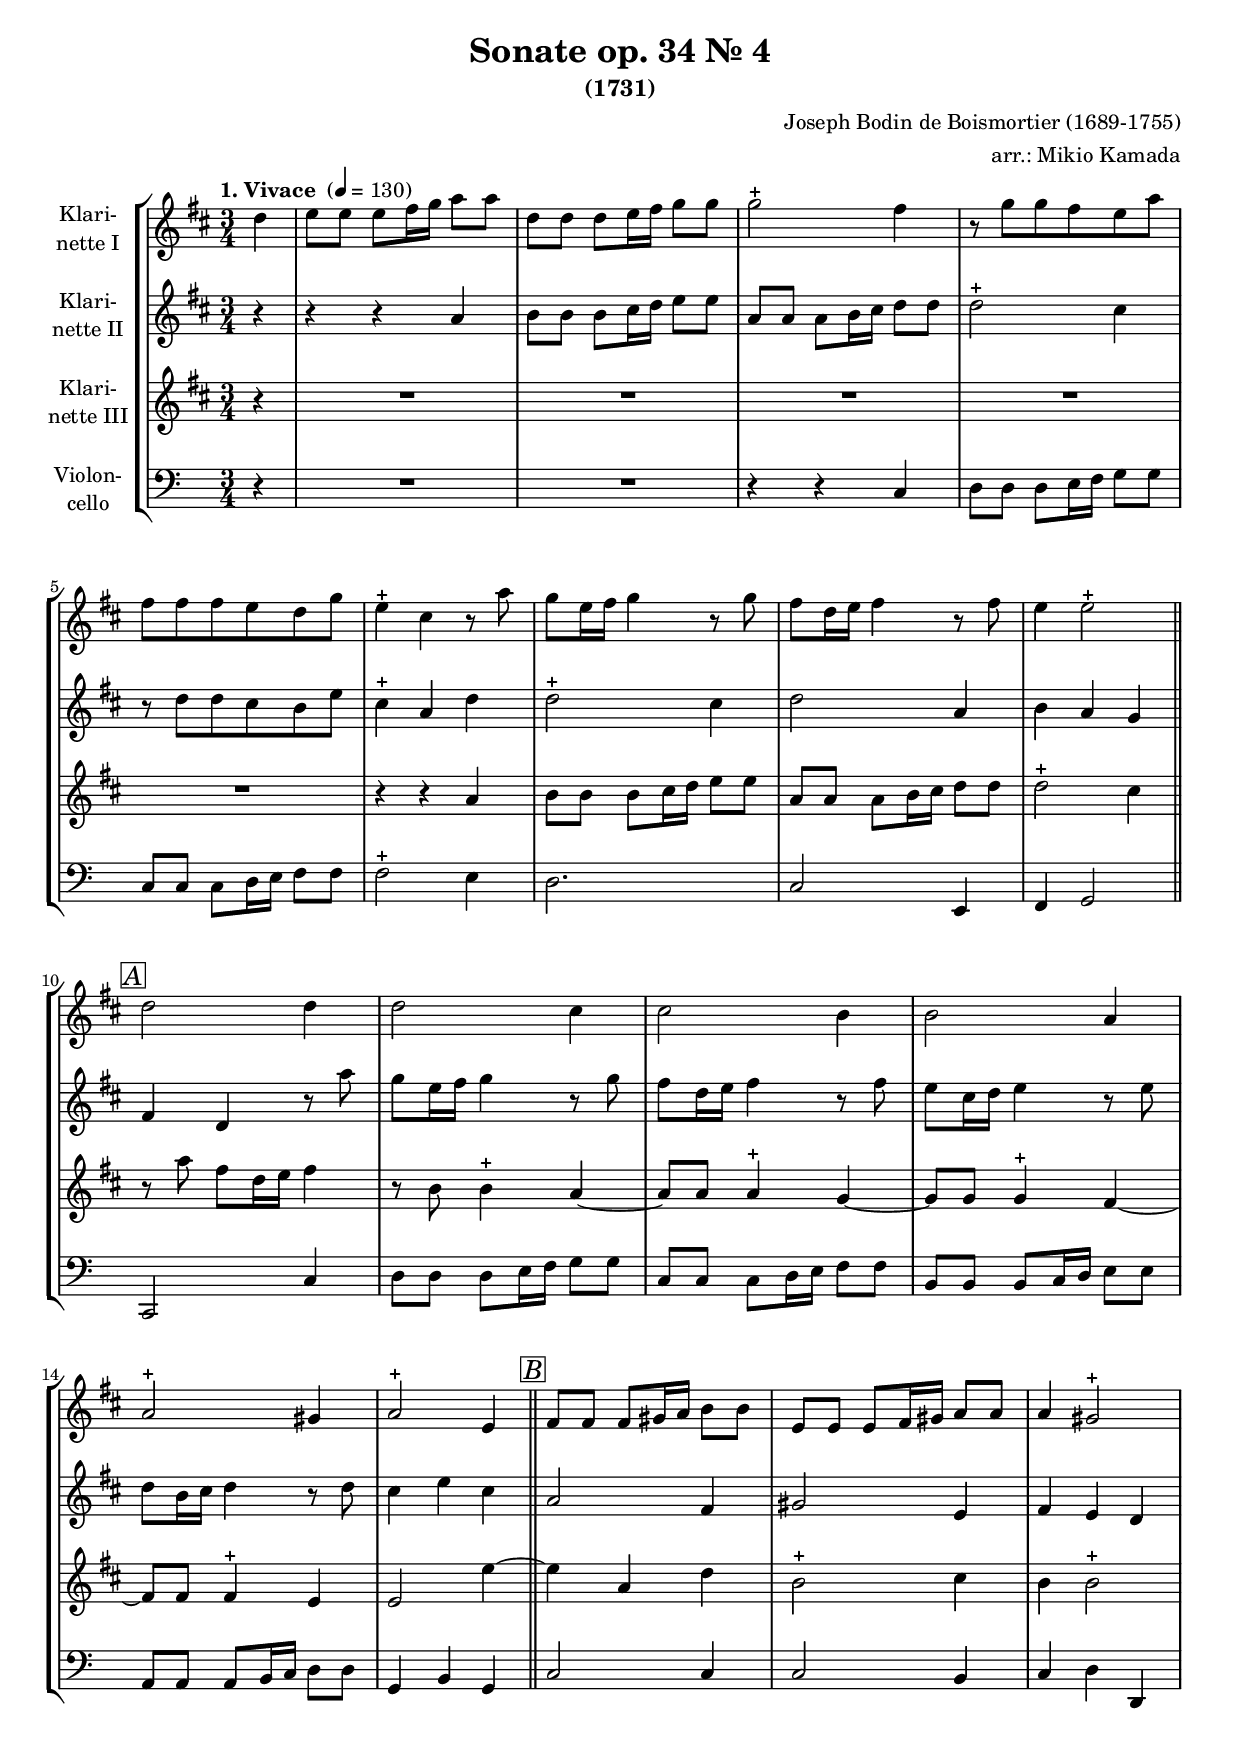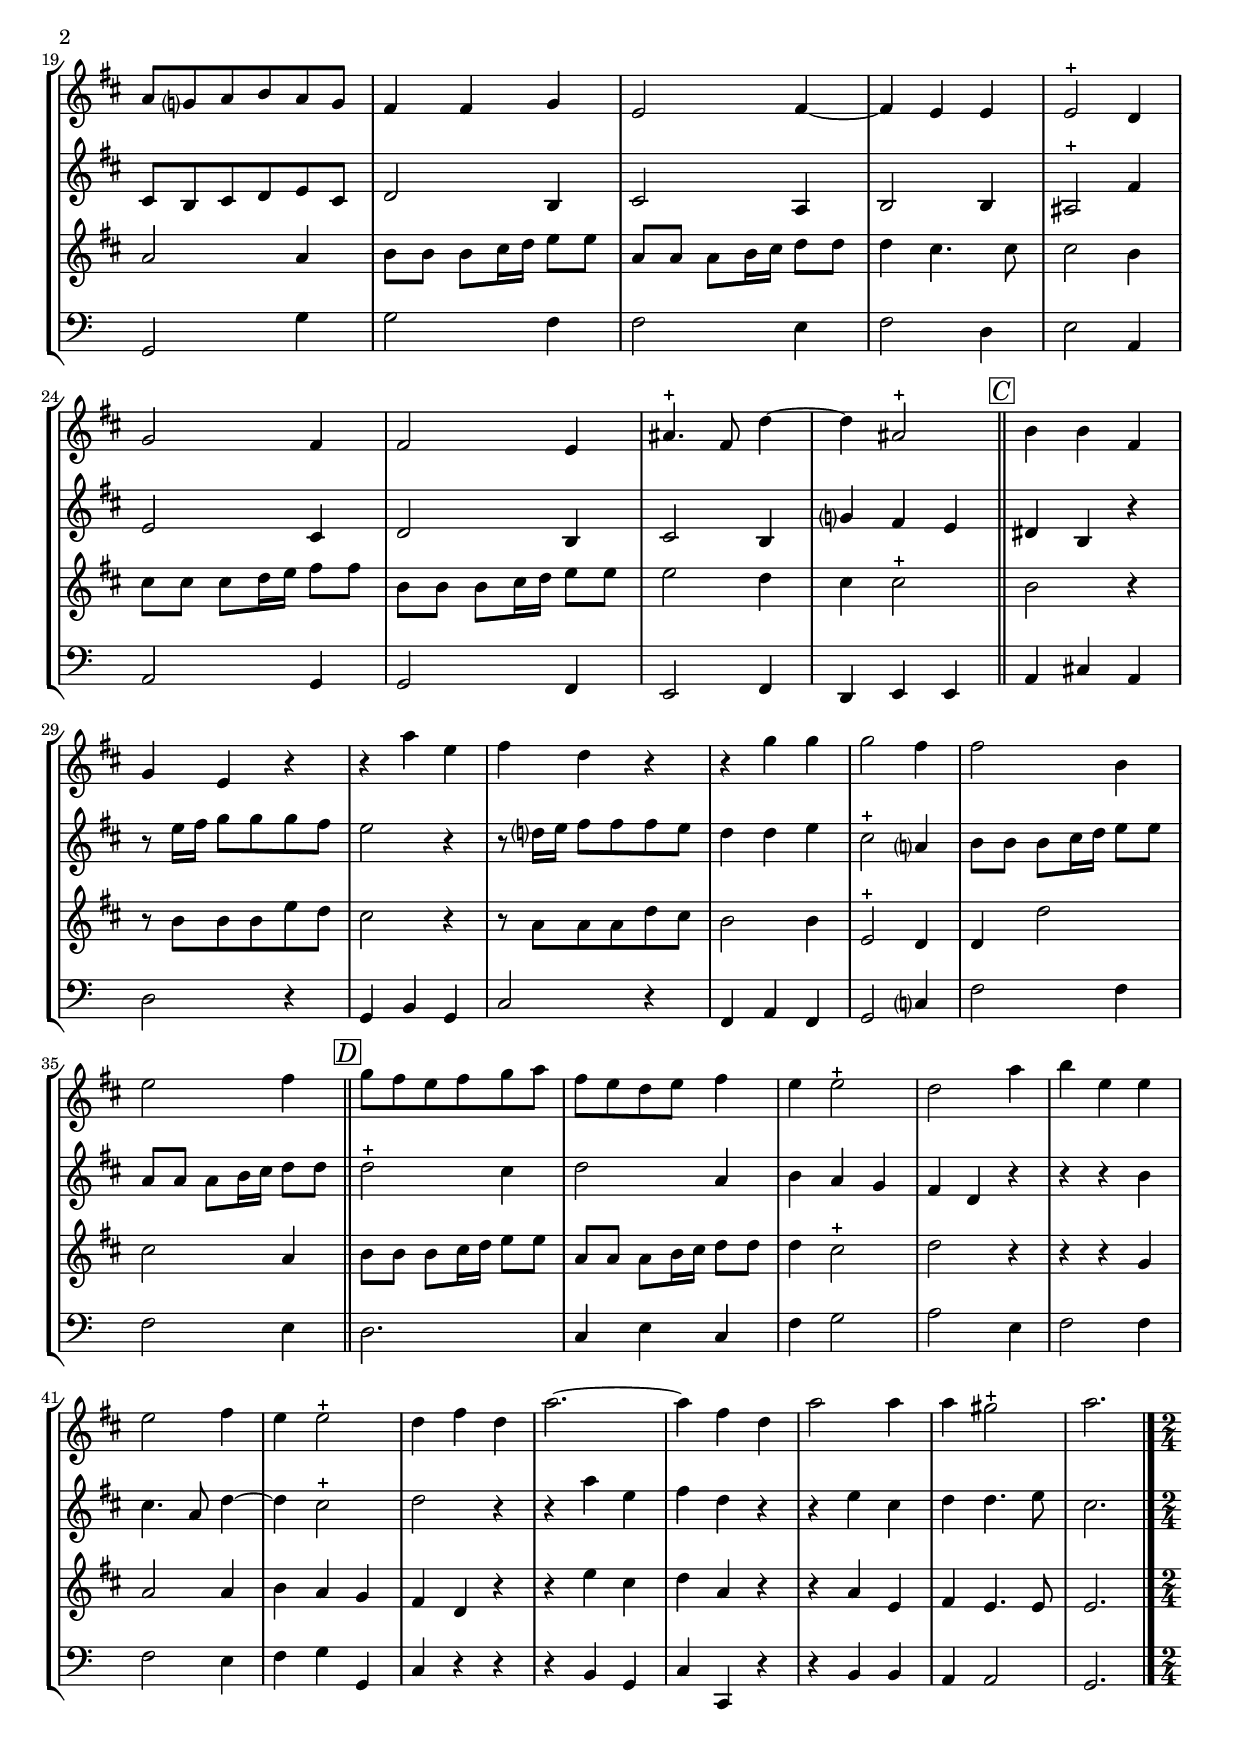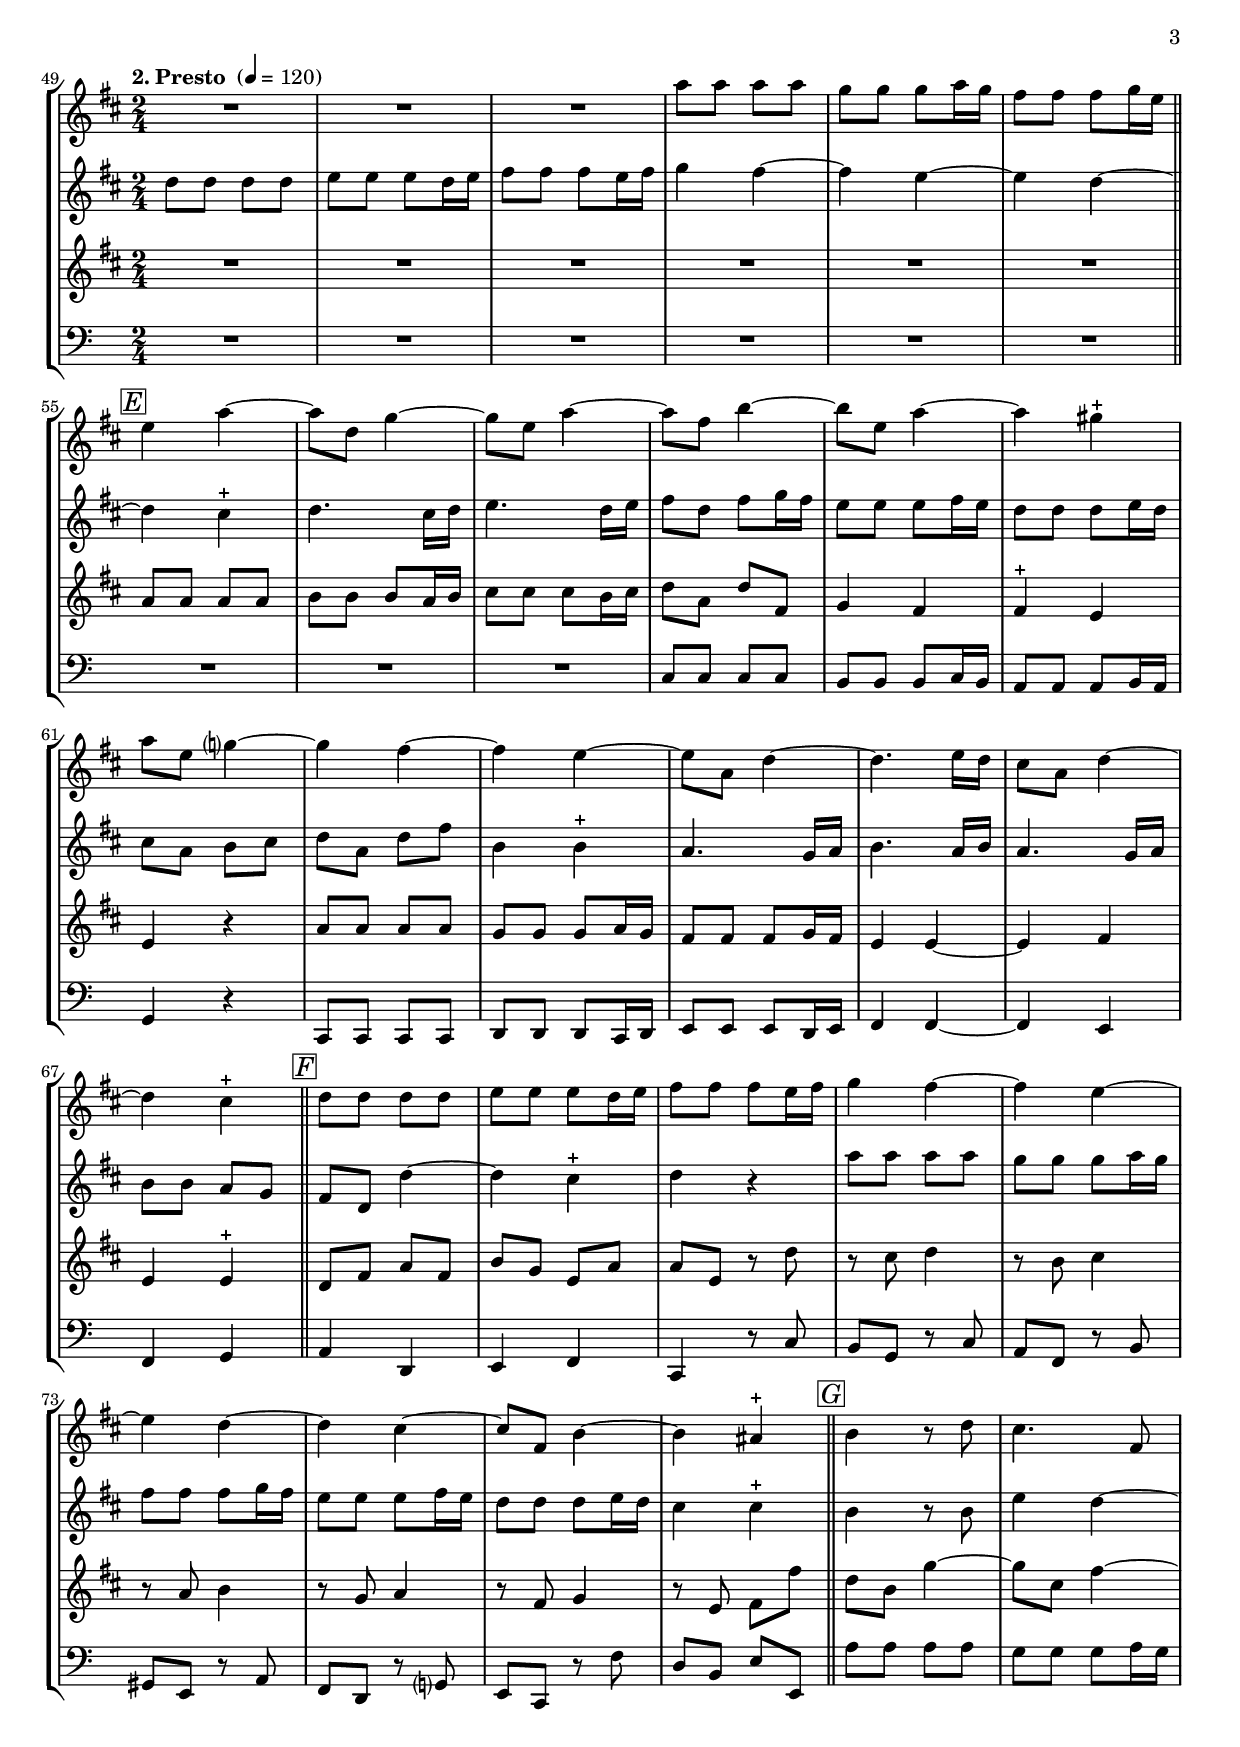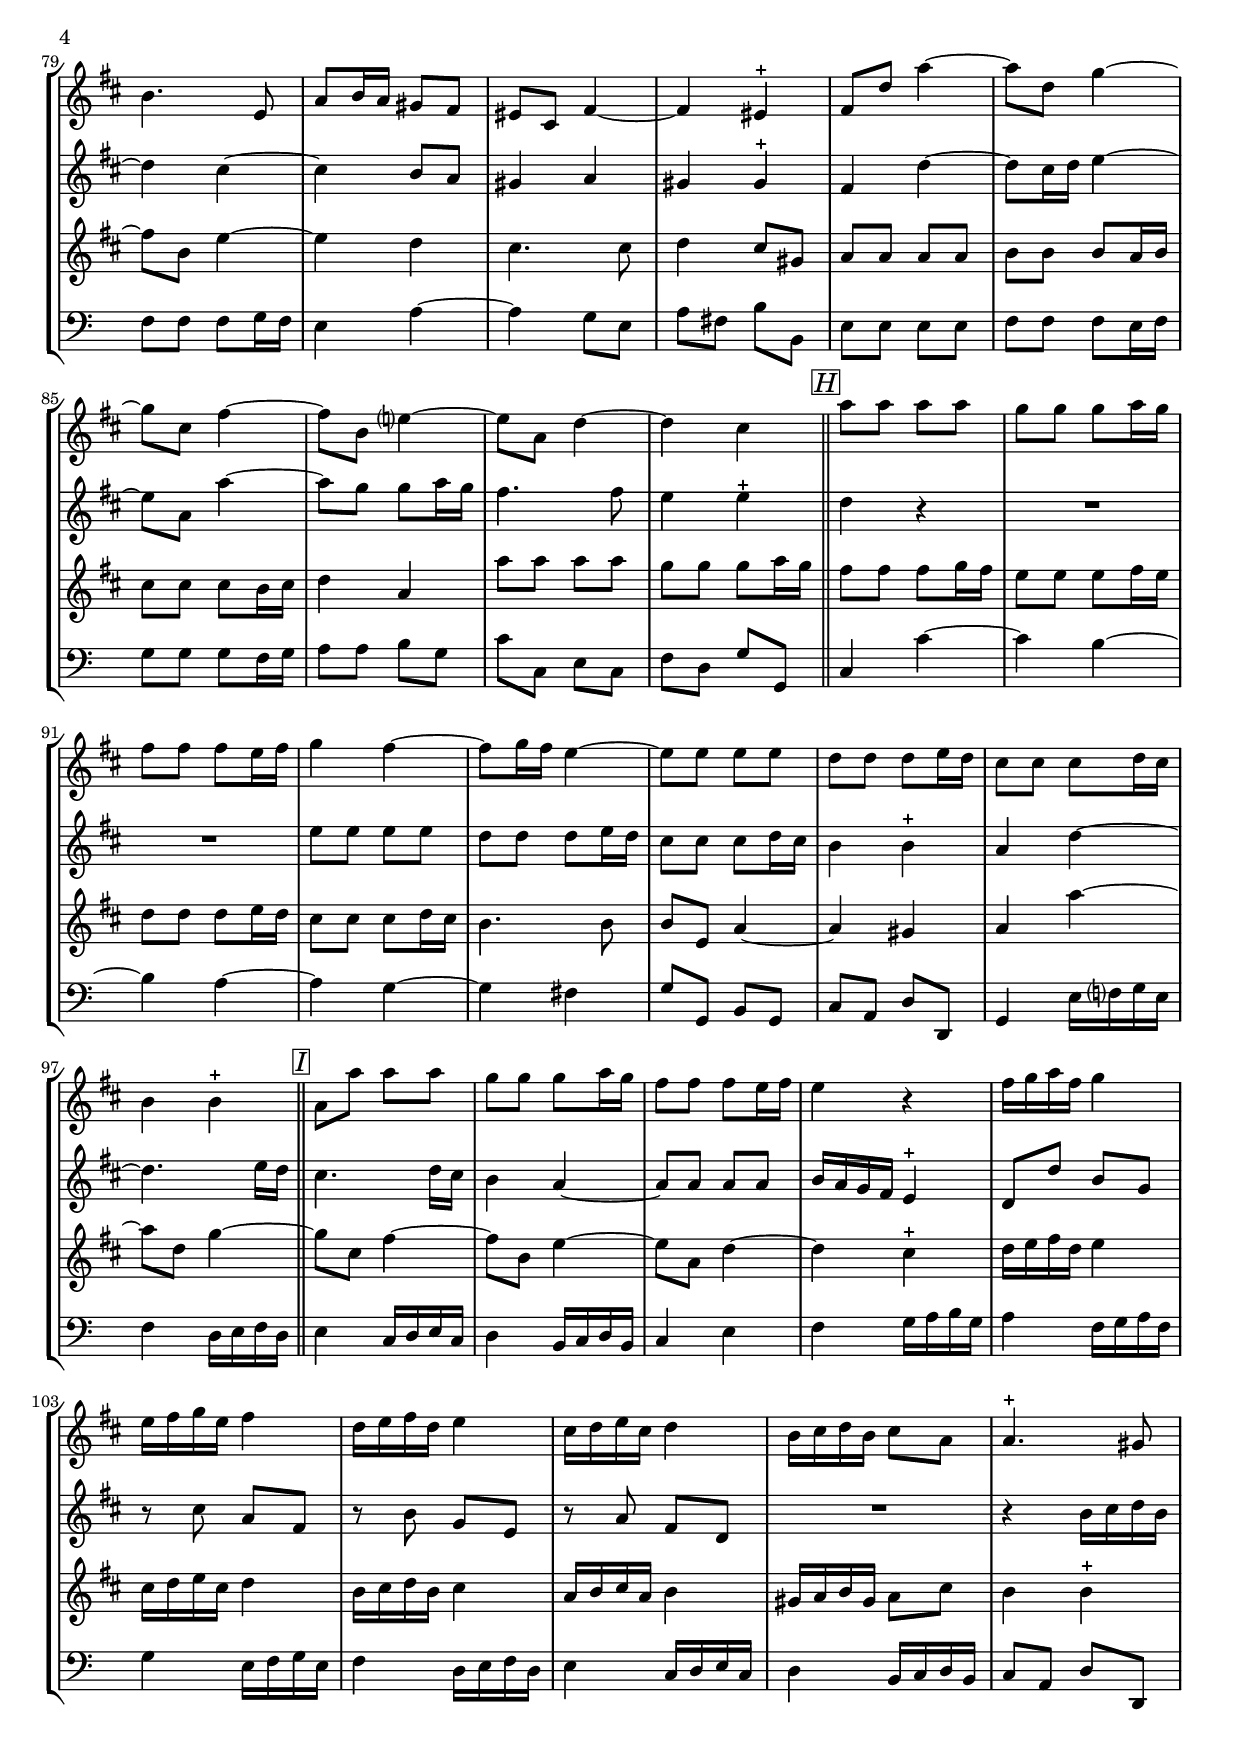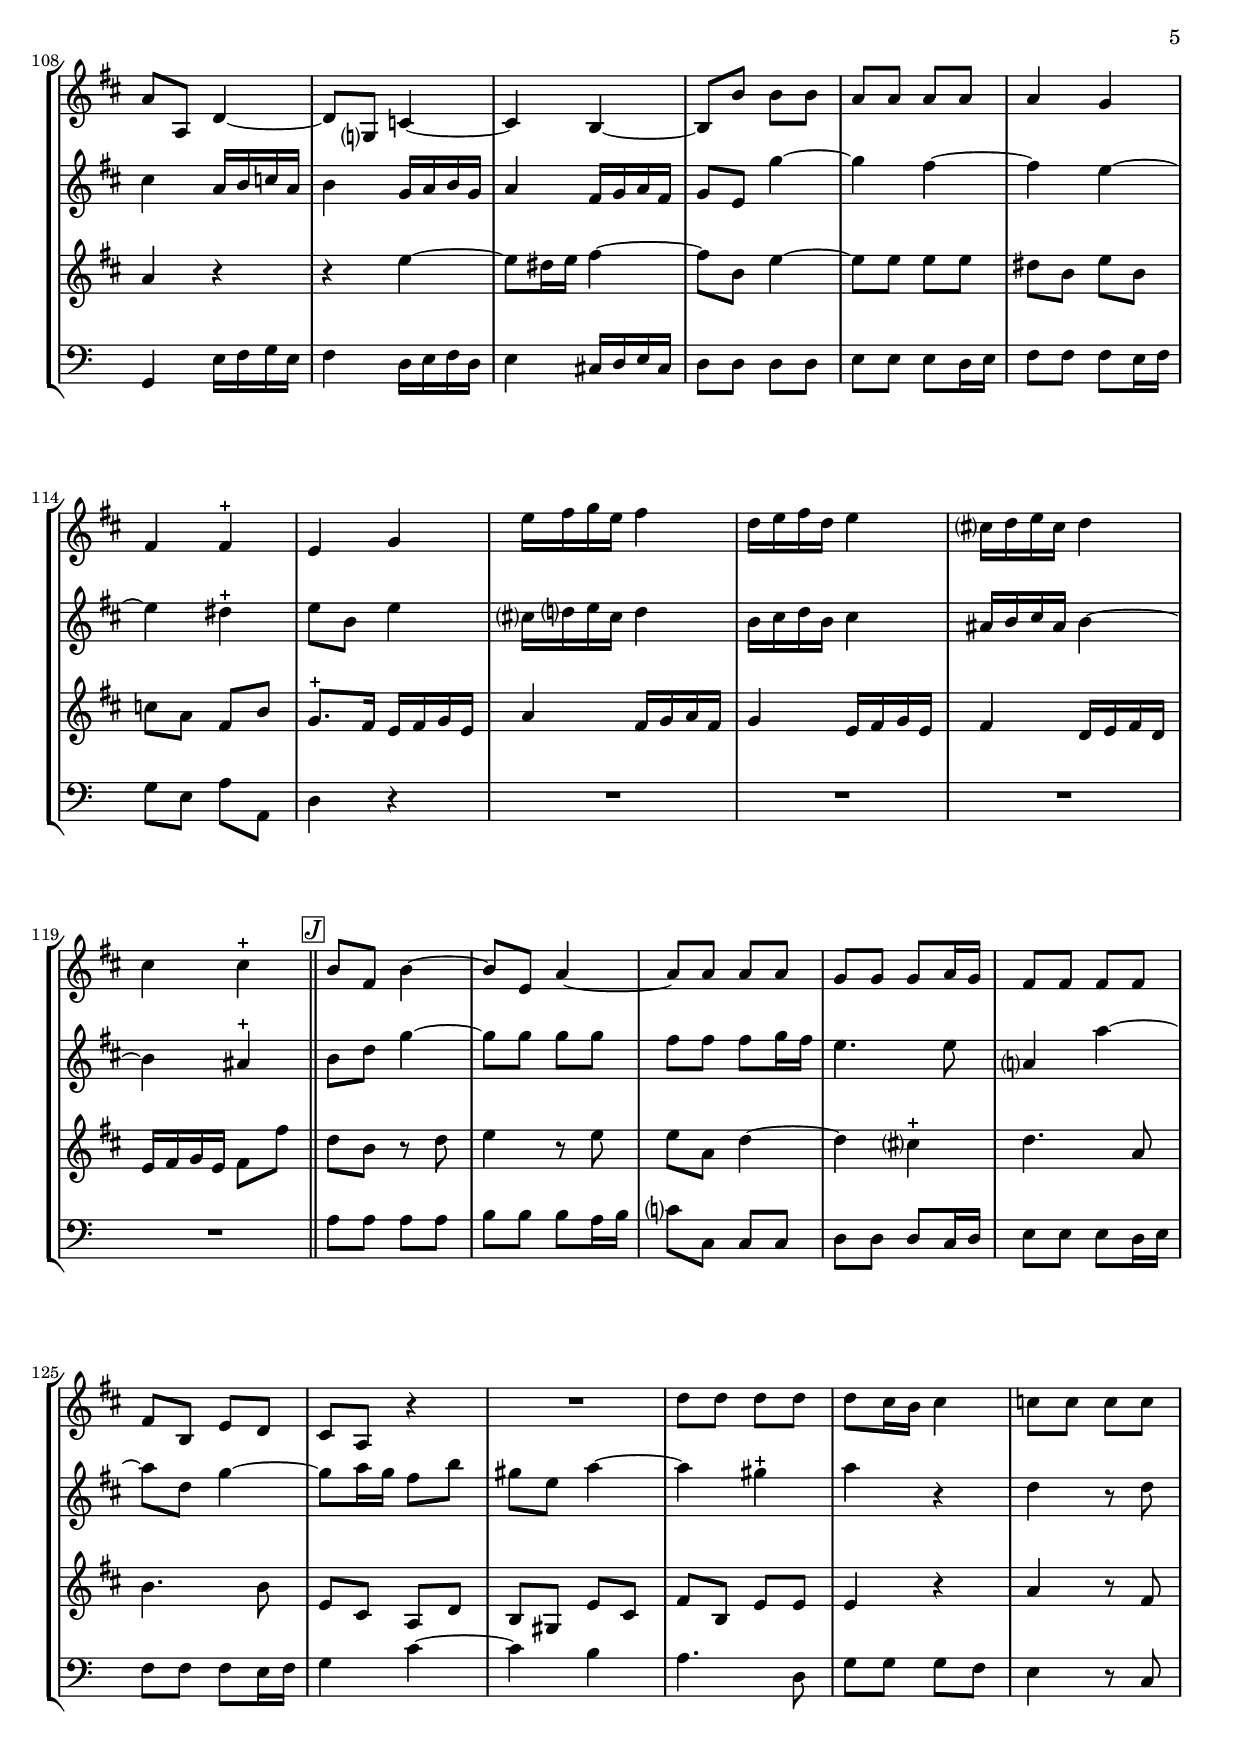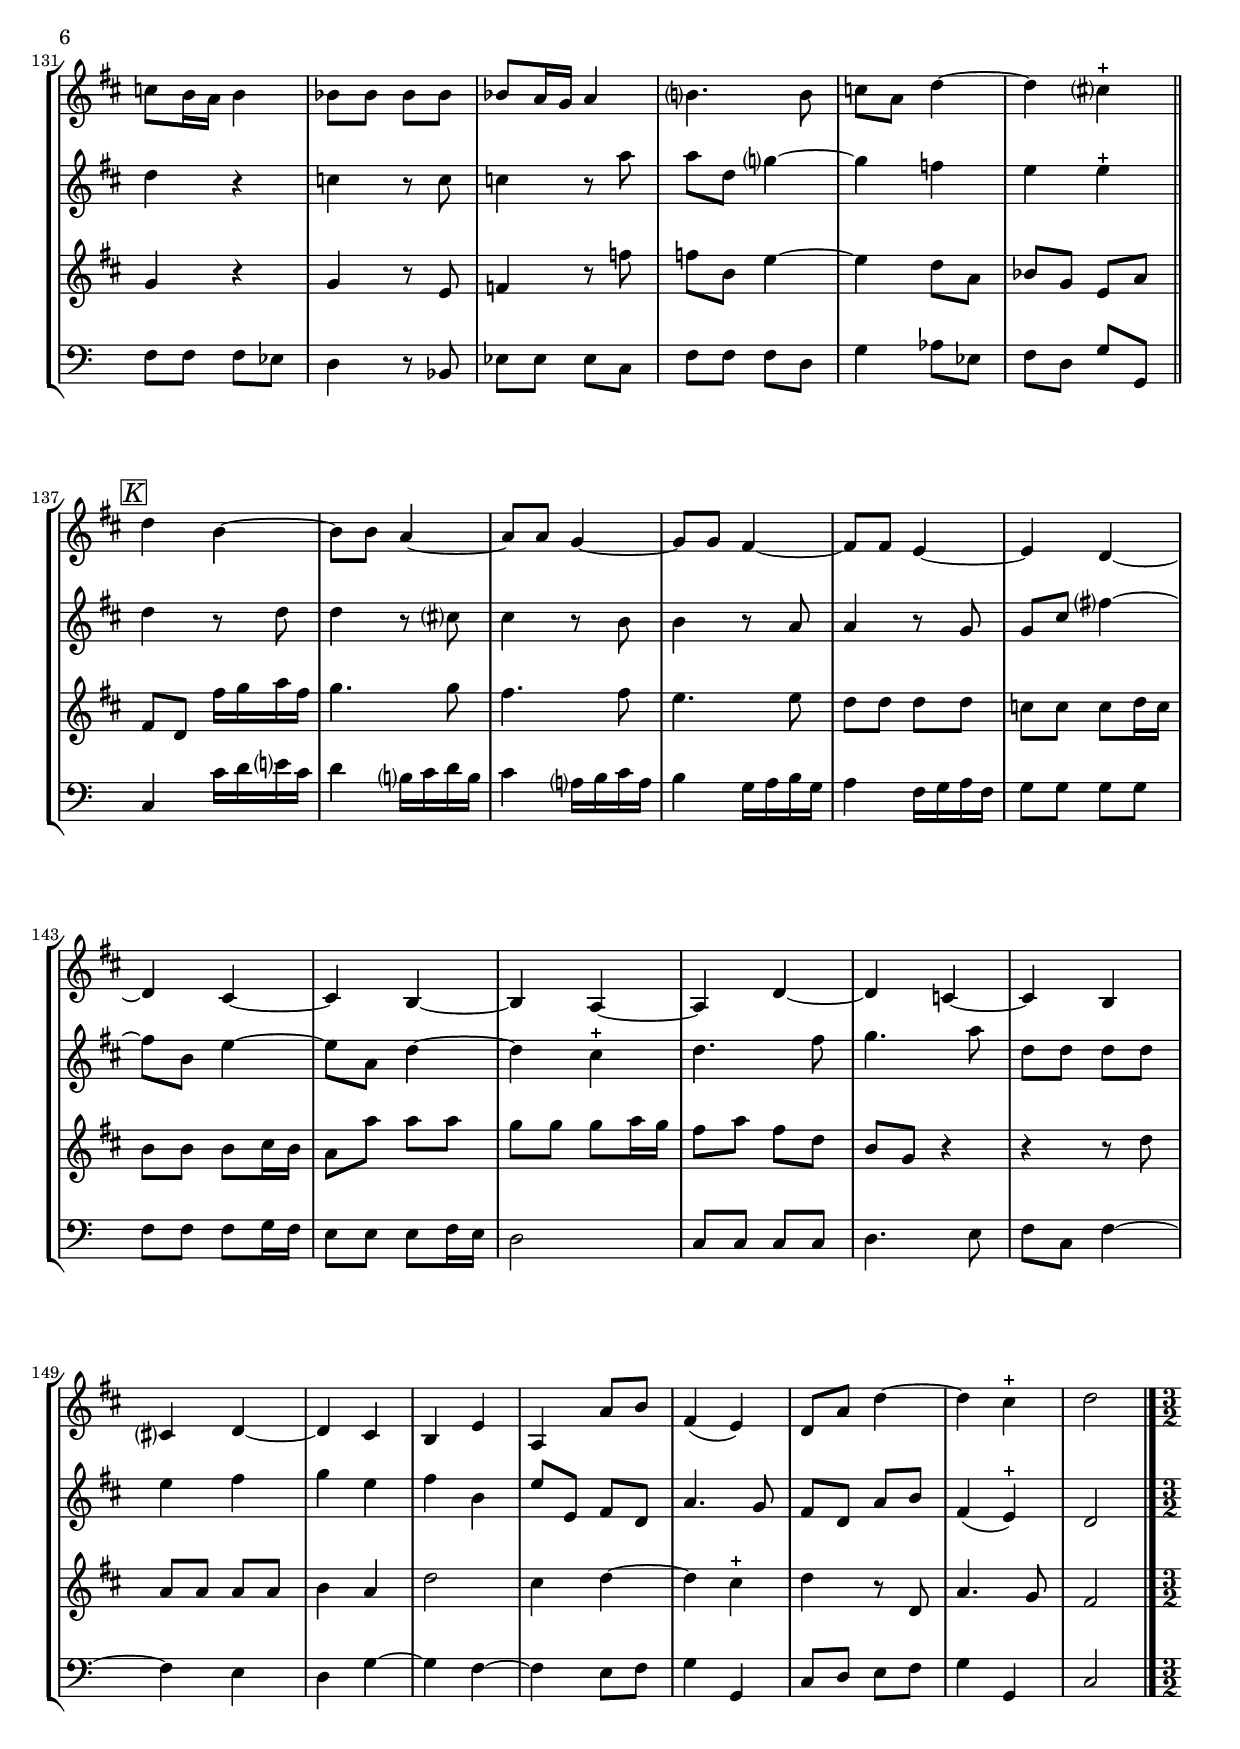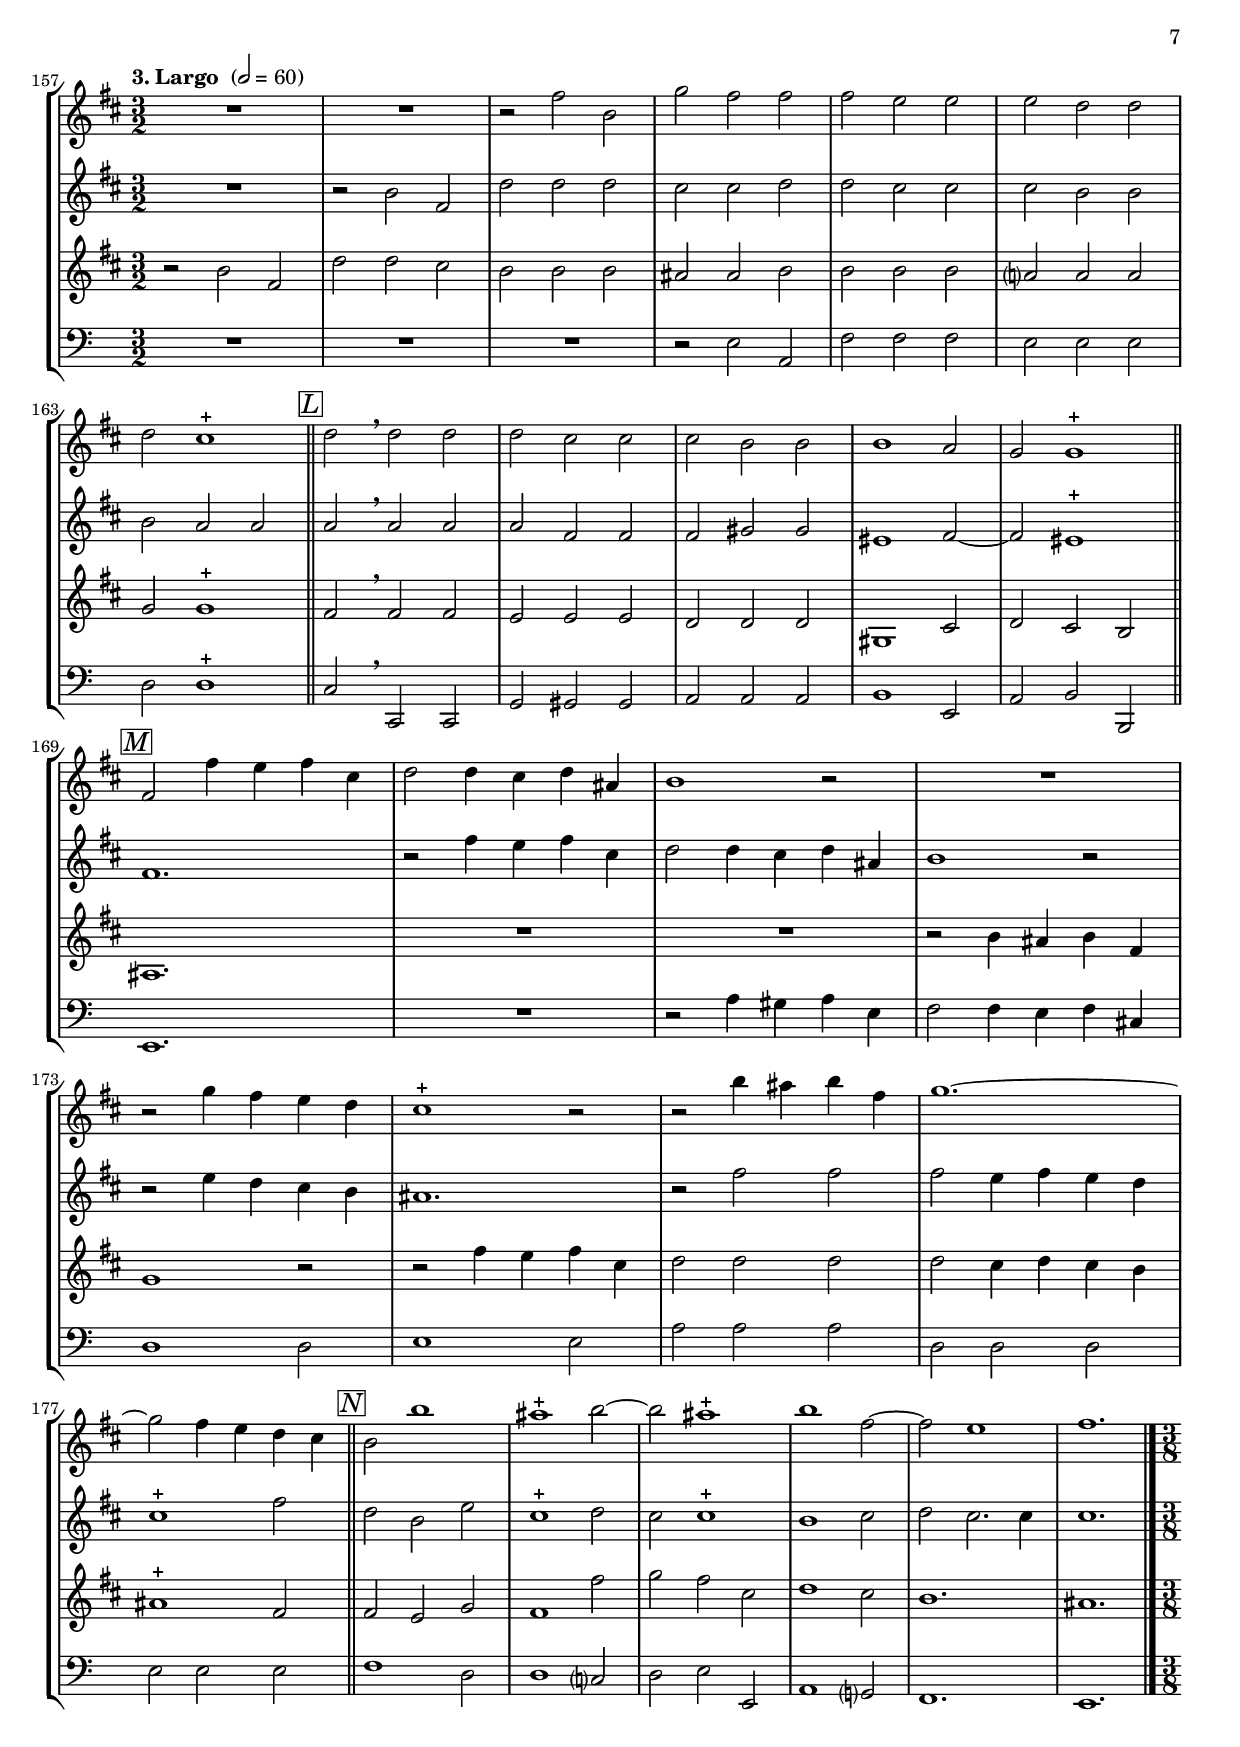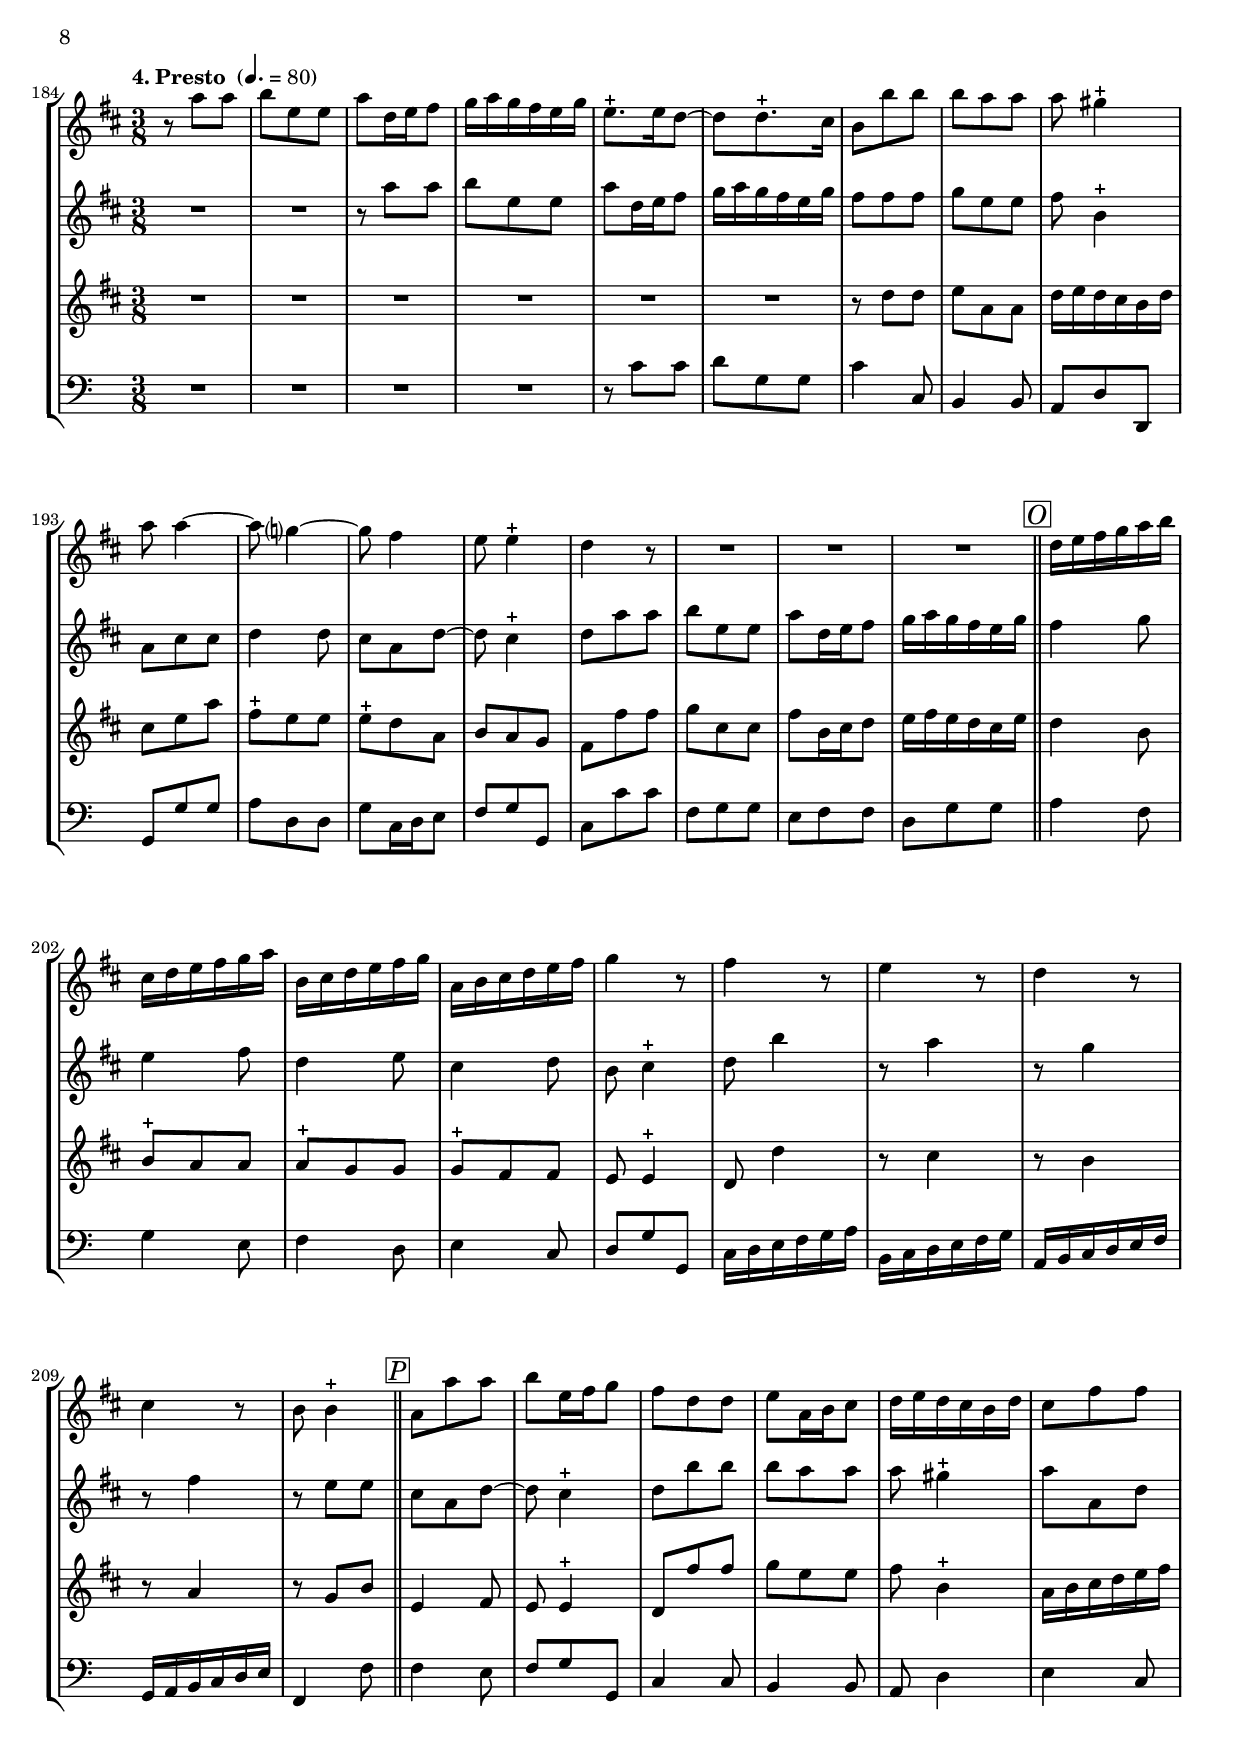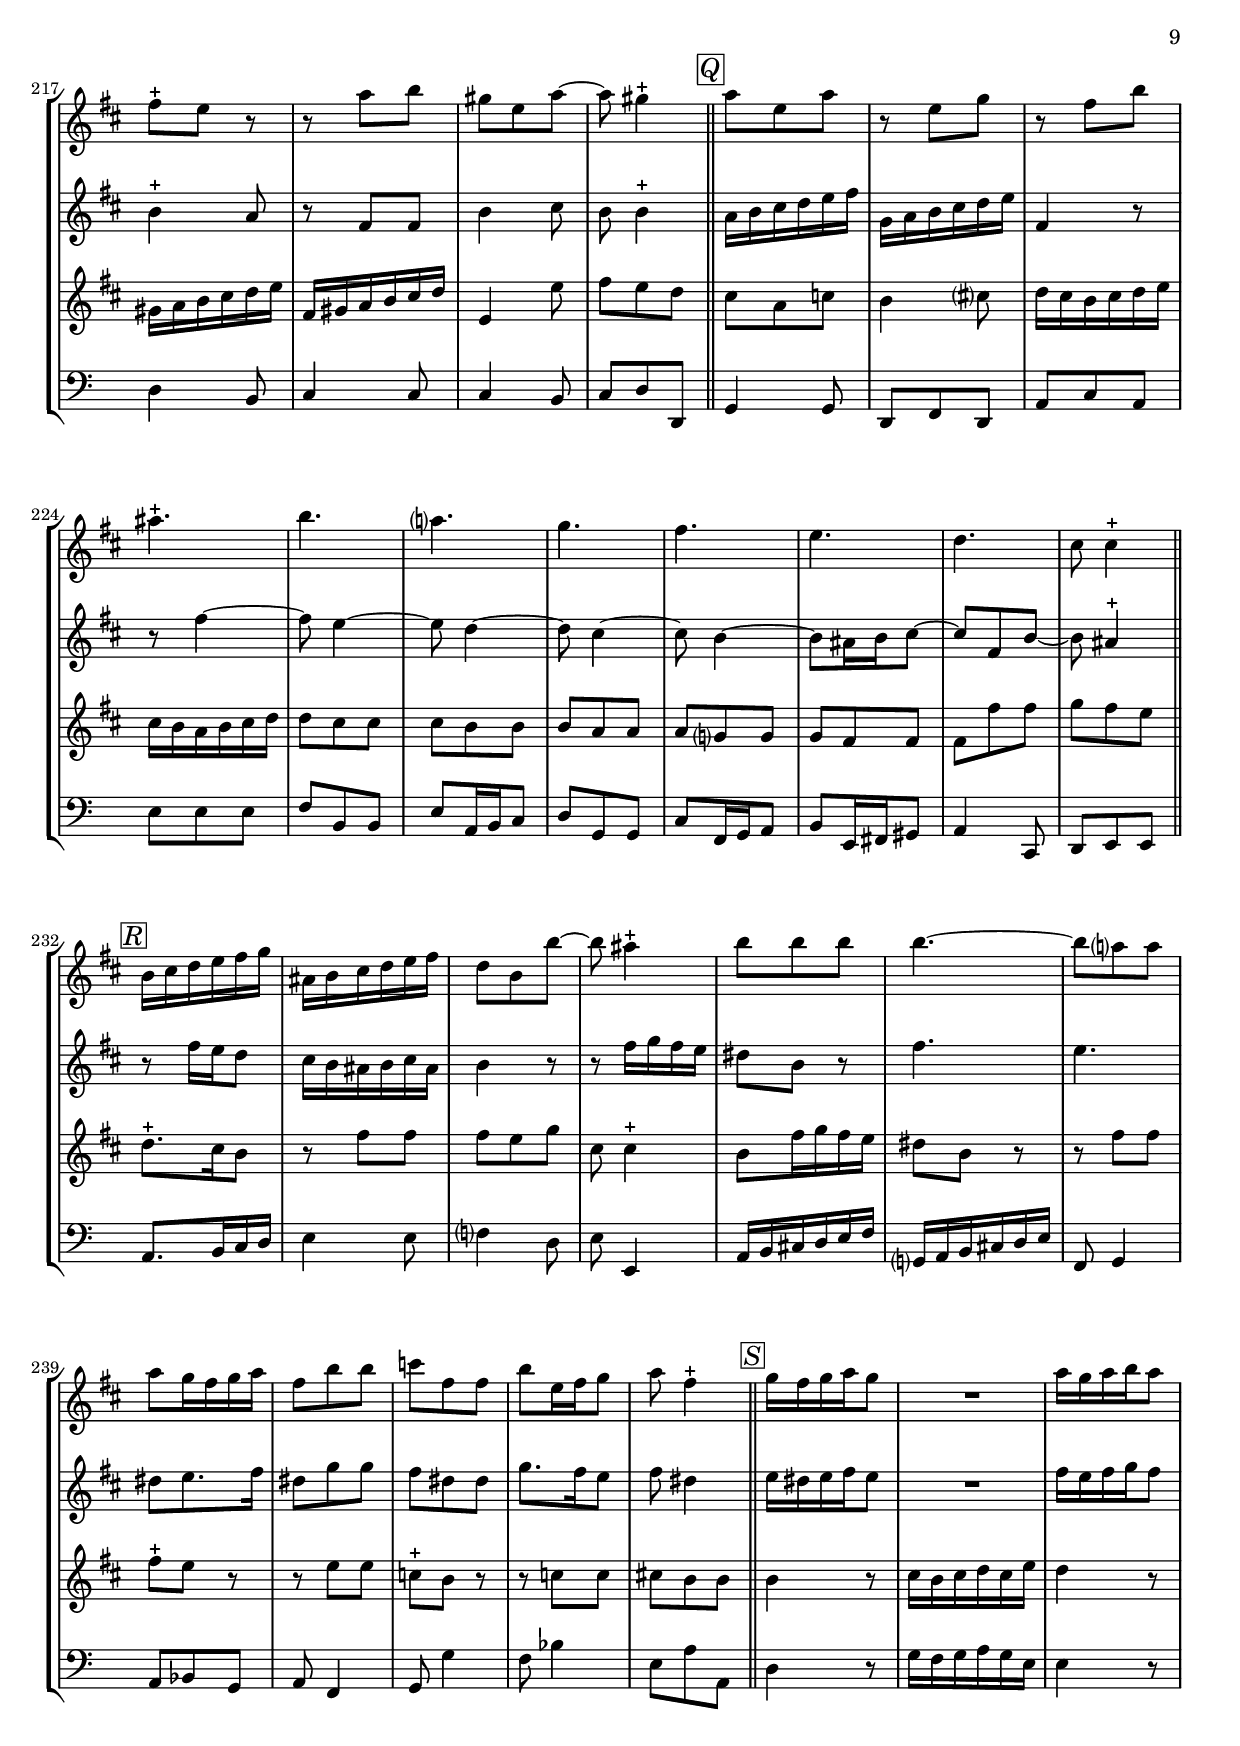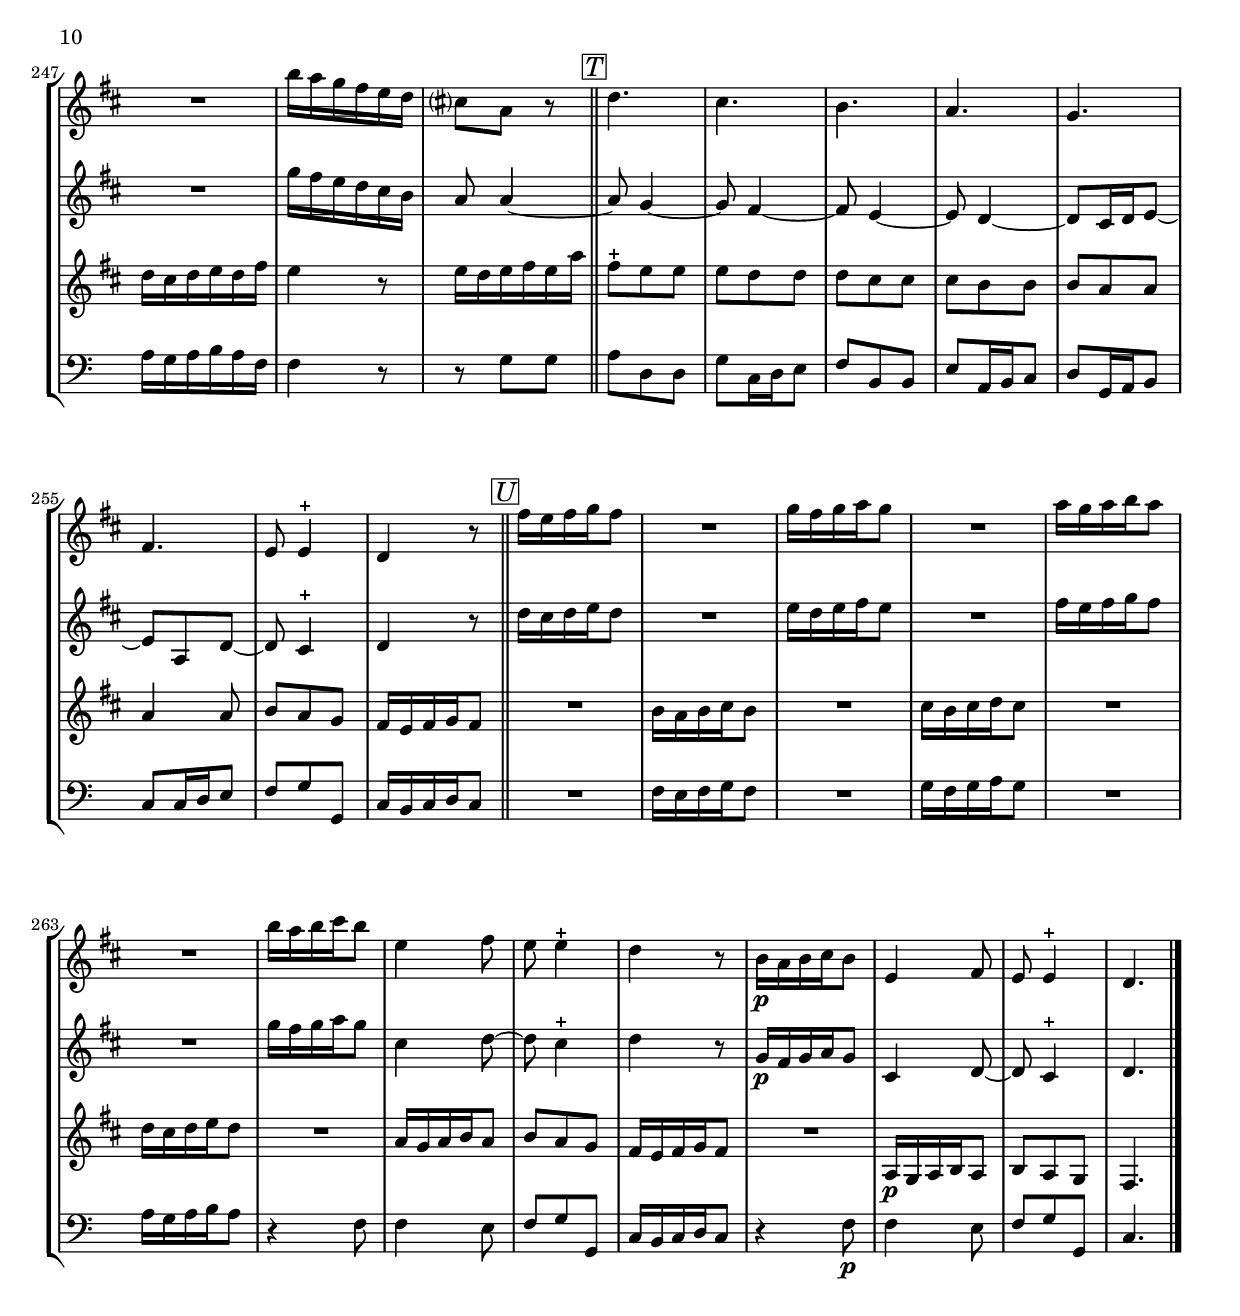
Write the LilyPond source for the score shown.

\version "2.18.2"
\include "deutsch.ly"

#(set-global-staff-size 18.25)

\header {
  title    = "Sonate op. 34 Nr. 4"
  subtitle = "(1731)"
  composer = "Joseph Bodin de Boismortier (1689-1755)"
  arranger = "arr.: Mikio Kamada"
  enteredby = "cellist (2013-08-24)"
}

voiceconsts = {
  \key d \major
  \clef "treble"
  \numericTimeSignature
  \compressFullBarRests
  \set tupletSpannerDuration = #(ly:make-moment 1 4)
}

micl = "clarinet"
mifl = "flute"
miob = "oboe"
mifh = "french horn"
misx = "tenor sax"
mist = "string ensemble 1"
miba = "cello"

introa = {            \tempo "1. Vivace "  4=130 \time 3/4 }
introb = { \break     \tempo "2. Presto "  4=120 \time 2/4 }
introc = { \pageBreak \tempo "3. Largo "   2=60  \time 3/2 }
introd = { \break     \tempo "4. Presto " 4.=80  \time 3/8 }

boxa = { \bar "||" \mark \markup \box \italic "A" }
boxb = { \bar "||" \mark \markup \box \italic "B" }
boxc = { \bar "||" \mark \markup \box \italic "C" }
boxd = { \bar "||" \mark \markup \box \italic "D" }
boxe = { \bar "||" \mark \markup \box \italic "E" }
boxf = { \bar "||" \mark \markup \box \italic "F" }
boxg = { \bar "||" \mark \markup \box \italic "G" }
boxh = { \bar "||" \mark \markup \box \italic "H" }
boxi = { \bar "||" \mark \markup \box \italic "I" }
boxj = { \bar "||" \mark \markup \box \italic "J" }
boxk = { \bar "||" \mark \markup \box \italic "K" }
boxl = { \bar "||" \mark \markup \box \italic "L" }
boxm = { \bar "||" \mark \markup \box \italic "M" }
boxn = { \bar "||" \mark \markup \box \italic "N" }
boxo = { \bar "||" \mark \markup \box \italic "O" }
boxp = { \bar "||" \mark \markup \box \italic "P" }
boxq = { \bar "||" \mark \markup \box \italic "Q" }
boxr = { \bar "||" \mark \markup \box \italic "R" }
boxs = { \bar "||" \mark \markup \box \italic "S" }
boxt = { \bar "||" \mark \markup \box \italic "T" }
boxu = { \bar "||" \mark \markup \box \italic "U" }

va = \relative c' {
  \voiceconsts

  \introa
  \partial 4 d4
  e8 e e fis16 g a8 a
  d, d d e16 fis g8 g
  g2-+ fis4
  r8 g g fis e a
  fis fis fis e d g
  e4-+ cis r8 a'

  g e16 fis g4 r8 g
  fis d16 e fis4 r8 fis
  e4 e2-+ \boxa
  d2 d4
  d2 cis4
  cis2 h4
  h2 a4
  a2-+ gis4

  a2-+ e4 \boxb
  fis8 fis fis gis16 a h8 h
  e, e e fis16 gis a8 a
  a4 gis2-+
  a8 g? a h a g
  fis4 fis g
  e2 fis4~

  fis e e
  e2-+ d4
  g2 fis4
  fis2 e4
  ais4.-+ fis8 d'4~
  d ais2-+ \boxc
  h4 h fis
  g e r
  r a' e

  fis d r
  r g g
  g2 fis4
  fis2 h,4
  e2 fis4 \boxd
  g8 fis e fis g a
  fis e d e fis4
  e e2-+

  d a'4
  h e, e
  e2 fis4
  e e2-+
  d4 fis d
  a'2.~
  a4 fis d
  a'2 a4
  a gis2-+
  a2. \bar "|."

  \introb
  R2*3
  a8 a a a
  g g g a16 g
  fis8 fis fis g16 e \boxe
  e4 a~
  a8 d, g4~
  g8 e a4~

  a8 fis h4~
  h8 e, a4~
  a gis-+
  a8 e g?4~
  g fis~
  fis e~
  e8 a, d4~
  d4. e16 d
  cis8 a d4~
  d cis-+ \boxf
  d8 d d d

  e e e d16 e
  fis8 fis fis e16 fis
  g4 fis~
  fis e~
  e d~
  d cis~
  cis8 fis, h4~
  h ais-+ \boxg
  h r8 d
  cis4. fis,8

  h4. e,8
  a h16 a gis8 fis
  eis cis fis4~
  fis eis-+
  fis8 d' a'4~
  a8 d, g4~
  g8 cis, fis4~
  fis8 h, e?4~
  e8 a, d4~
  d cis \boxh

  a'8 a a a
  g g g a16 g
  fis8 fis fis e16 fis
  g4 fis~
  fis8 g16 fis e4~
  e8 e e e
  d d d e16 d
  cis8 cis cis d16 cis
  h4 h-+ \boxi

  a8 a' a a
  g g g a16 g
  fis8 fis fis e16 fis
  e4 r
  fis16 g a fis g4
  e16 fis g e fis4
  d16 e fis d e4
  cis16 d e cis d4

  h16 cis d h cis8 a
  a4.-+ gis8
  a a, d4~
  d8 g,? c4~
  c h~
  h8 h' h h
  a a a a
  a4 g
  fis fis-+
  e g

  e'16 fis g e fis4
  d16 e fis d e4
  cis?16 d e cis d4
  cis cis-+ \boxj
  h8 fis h4~
  h8 e, a4~
  a8 a a a
  g g g a16 g
  fis8 fis fis fis

  fis h, e d
  cis a r4
  R2
  d'8 d d d
  d cis16 h cis4
  c8 c c c
  c h16 a h4
  b8 b b b
  b a16 g a4

  h?4. h8
  c a d4~
  d cis?-+ \boxk
  d h~
  h8 h a4~
  a8 a g4~
  g8 g fis4~
  fis8 fis e4~
  e d~
  d cis~
  cis h~

  h a~
  a d~
  d c~
  c h
  cis? d~
  d cis
  h e
  a, a'8 h
  fis4( e)
  d8 a' d4~
  d cis-+
  d2 \bar "|."

  \introc
  R1.*2
  r2 fis h,
  g' fis fis
  fis e e
  e d d
  d cis1-+ \boxl

  d2 \breathe d d
  d cis cis
  cis h h
  h1 a2
  g g1-+ \boxm
  fis2 fis'4 e fis cis

  d2 d4 cis d ais
  h1 r2
  R1.
  r2 g'4 fis e d
  cis1-+ r2
  r h'4 ais h fis
  g1.~

  g2 fis4 e d cis \boxn
  h2 h'1
  ais-+ h2~
  h ais1-+
  h fis2~
  fis e1
  fis1. \bar "|."

  \introd
  r8 a a
  h e, e
  a d,16 e fis8
  g16 a g fis e g
  e8.-+ e16 d8~
  d d8.-+ cis16
  h8 h' h
  h a a
  a gis4-+

  a8 a4~
  a8 g?4~
  g8 fis4
  e8 e4-+
  d r8
  R4.*3 \boxo
  d16 e fis g a h
  cis, d e fis g a

  h, cis d e fis g
  a, h cis d e fis
  g4 r8
  fis4 r8
  e4 r8
  d4 r8
  cis4 r8
  h h4-+ \boxp
  a8 a' a
  h e,16 fis g8
  fis d d

  e a,16 h cis8
  d16 e d cis h d
  cis8 fis fis
  fis-+ e r
  r a h
  gis e a~
  a gis4-+ \boxq
  a8 e a
  r e g
  r fis h

  ais4.-+
  h
  a?
  g
  fis
  e
  d
  cis8 cis4-+ \boxr
  h16 cis d e fis g
  ais, h cis d e fis

  d8 h h'~
  h ais4-+
  h8 h h
  h4.~
  h8 a? a
  a g16 fis g a
  fis8 h h
  c fis, fis
  h e,16 fis g8

  a fis4-+ \boxs
  g16 fis g a g8
  R4.
  a16 g a h a8
  R4.
  h16 a g fis e d
  cis?8 a r \boxt
  d4.
  cis
  h

  a
  g
  fis
  e8 e4-+
  d r8 \boxu
  fis'16 e fis g fis8
  R4.
  g16 fis g a g8
  R4.
  a16 g a h a8

  R4.
  h16 a h cis h8
  e,4 fis8
  e e4-+
  d r8
  h16\p a h cis h8
  e,4 fis8
  e e4-+
  d4. \bar "|."
}

vb = \relative c' {
  \voiceconsts

  \introa
  \partial 4 r4
  r r a
  h8 h h cis16 d e8 e
  a, a a h16 cis d8 d
  d2-+ cis4
  r8 d d cis h e
  cis4-+ a d
  d2-+ cis4

  d2 a4
  h a g \boxa
  fis d r8 a''
  g e16 fis g4 r8 g
  fis d16 e fis4 r8 fis
  e cis16 d e4 r8 e
  d h16 cis d4 r8 d

  cis4 e cis \boxb
  a2 fis4
  gis2 e4
  fis e d
  cis8 h cis d e cis
  d2 h4
  cis2 a4
  h2 h4
  ais2-+ fis'4

  e2 cis4
  d2 h4
  cis2 h4
  g'? fis e \boxc
  dis h r
  r8 e'16 fis g8 g g fis
  e2 r4
  r8 d?16 e fis8 fis fis e

  d4 d e
  cis2-+ a?4
  h8 h h cis16 d e8 e
  a, a a h16 cis d8 d \boxd
  d2-+ cis4
  d2 a4
  h a g
  fis d r

  r r h'
  cis4. a8 d4~
  d cis2-+
  d r4
  r a' e
  fis d r
  r e cis
  d d4. e8
  cis2. \bar "|."

  \introb
  d8 d d d
  e e e d16 e
  fis8 fis fis e16 fis
  g4 fis~
  fis e~
  e d~ \boxe
  d cis-+
  d4. cis16 d
  e4. d16 e
  fis8 d fis g16 fis

  e8 e e fis16 e
  d8 d d e16 d
  cis8 a h cis
  d a d fis
  h,4 h-+
  a4. g16 a
  h4. a16 h
  a4. g16 a
  h8 h a g \boxf
  fis d d'4~

  d cis-+
  d r
  a'8 a a a
  g g g a16 g
  fis8 fis fis g16 fis
  e8 e e fis16 e
  d8 d d e16 d
  cis4 cis-+ \boxg
  h r8 h

  e4 d~
  d cis~
  cis h8 a
  gis4 a
  gis gis-+
  fis d'~
  d8 cis16 d e4~
  e8 a, a'4~
  a8 g g a16 g
  fis4. fis8
  e4 e-+

  d4 r
  R2*2
  e8 e e e
  d d d e16 d
  cis8 cis cis d16 cis
  h4 h-+
  a d~

  d4. e16 d \boxi
  cis4. d16 cis
  h4 a~
  a8 a a a
  h16 a g fis e4-+
  d8 d' h g
  r cis a fis
  r h g e
  r a fis d

  R2
  r4 h'16 cis d h
  cis4 a16 h c a
  h4 g16 a h g
  a4 fis16 g a fis
  g8 e g'4~
  g fis~
  fis e~

  e dis-+
  e8 h e4
  cis?16 d? e cis d4
  h16 cis d h cis4
  ais16 h cis ais h4~
  h ais-+ \boxj
  h8 d g4~
  g8 g g g
  fis fis fis g16 fis
  e4. e8

  a,?4 a'~
  a8 d, g4~
  g8 a16 g fis8 h
  gis e a4~
  a gis-+
  a r
  d, r8 d
  d4 r
  c r8 c
  c4 r8 a'
  a d, g?4~

  g f
  e e-+ \boxk
  d r8 d
  d4 r8 cis?
  cis4 r8 h
  h4 r8 a
  a4 r8 g
  g cis fis?4~
  fis8 h, e4~
  e8 a, d4~
  d cis-+

  d4. fis8
  g4. a8
  d, d d d
  e4 fis
  g e
  fis h,
  e8 e, fis d
  a'4. g8
  fis d a' h
  fis4( e)-+
  d2 \bar "|."

  \introc
  R1.
  r2 h' fis
  d' d d
  cis cis d
  d cis cis
  cis h h
  h a a \boxl

  a \breathe a a
  a fis fis
  fis gis gis
  eis1 fis2~
  fis eis1-+ \boxm
  fis1.
  r2 fis'4 e fis cis

  d2 d4 cis d ais
  h1 r2
  r e4 d cis h
  ais1.
  r2 fis' fis
  fis e4 fis e d

  cis1-+ fis2 \boxn
  d h e
  cis1-+ d2
  cis cis1-+
  h cis2
  d cis2. cis4
  cis1. \bar "|."

  \introd
  R4.*2
  r8 a' a
  h e, e
  a d,16 e fis8
  g16 a g fis e g
  fis8 fis fis
  g e e
  fis h,4-+

  a8 cis cis
  d4 d8
  cis a d~
  d cis4-+
  d8 a' a
  h e, e
  a d,16 e fis8
  g16 a g fis e g \boxo
  fis4 g8
  e4 fis8

  d4 e8
  cis4 d8
  h cis4-+
  d8 h'4
  r8 a4
  r8 g4
  r8 fis4
  r8 e e \boxp
  cis a d~
  d cis4-+
  d8 h' h

  h a a
  a gis4-+
  a8 a, d
  h4-+ a8
  r fis fis
  h4 cis8
  h h4-+ \boxq
  a16 h cis d e fis
  g, a h cis d e
  fis,4 r8

  r fis'4~
  fis8 e4~
  e8 d4~
  d8 cis4~
  cis8 h4~
  h8 ais16 h cis8~
  cis fis, h~
  h ais4-+ \boxr
  r8 fis'16 e d8
  cis16 h ais h cis ais
  h4 r8

  r fis'16 g fis e
  dis8 h r
  fis'4.
  e
  dis8 e8. fis16
  dis8 g g
  fis dis dis
  g8. fis16 e8
  fis dis4 \boxs
  e16 dis e fis e8

  R4.
  fis16 e fis g fis8
  R4.
  g16 fis e d cis h
  a8 a4~ \boxt
  a8 g4~
  g8 fis4~
  fis8 e4~
  e8 d4~

  d8 cis16 d e8~
  e a, d~
  d cis4-+
  d4 r8 \boxu
  d'16 cis d e d8
  R4.
  e16 d e fis e8
  R4.
  fis16 e fis g fis8

  R4.
  g16 fis g a g8
  cis,4 d8~
  d cis4-+
  d r8
  g,16\p fis g a g8
  cis,4 d8~
  d cis4-+
  d4. \bar "|."
}

vc = \relative c' {
  \voiceconsts

  \introa
  \partial 4 r4
  R2.*5
  r4 r a

  h8 h h cis16 d e8 e
  a, a a h16 cis d8 d
  d2-+ cis4 \boxa
  r8 a' fis d16 e fis4
  r8 h, h4-+ a~
  a8 a a4-+ g~
  g8 g g4-+ fis~

  fis8 fis fis4-+ e
  e2 e'4~ \boxb
  e a, d
  h2-+ cis4
  h h2-+
  a a4
  h8 h h cis16 d e8 e
  a, a a h16 cis d8 d

  d4 cis4. cis8
  cis2 h4
  cis8 cis cis d16 e fis8 fis
  h, h h cis16 d e8 e
  e2 d4
  cis cis2-+ \boxc
  h r4
  r8 h h h e d

  cis2 r4
  r8 a a a d cis
  h2 h4
  e,2-+ d4
  d d'2
  cis a4 \boxd
  h8 h h cis16 d e8 e
  a, a a h16 cis d8 d

  d4 cis2-+
  d r4
  r r g,
  a2 a4
  h a g
  fis d r
  r e' cis
  d a r
  r a e
  fis e4. e8
  e2. \bar "|."

  \introb
  R2*6 \boxe
  a8 a a a
  h h h a16 h
  cis8 cis cis h16 cis

  d8 a d fis,
  g4 fis
  fis-+ e
  e r
  a8 a a a
  g g g a16 g
  fis8 fis fis g16 fis
  e4 e~
  e fis
  e e-+ \boxf
  d8 fis a fis

  h g e a
  a e r d'
  r cis d4
  r8 h cis4
  r8 a h4
  r8 g a4
  r8 fis g4
  r8 e fis fis' \boxg
  d h g'4~
  g8 cis, fis4~

  fis8 h, e4~
  e d
  cis4. cis8
  d4 cis8 gis
  a a a a
  h h h a16 h
  cis8 cis cis h16 cis
  d4 a
  a'8 a a a
  g g g a16 g \boxh

  fis8 fis fis g16 fis
  e8 e e fis16 e
  d8 d d e16 d
  cis8 cis cis d16 cis
  h4. h8
  h e, a4~
  a gis
  a a'~
  a8 d, g4~ \boxi
  g8 cis, fis4~

  fis8 h, e4~
  e8 a, d4~
  d cis-+
  d16 e fis d e4
  cis16 d e cis d4
  h16 cis d h cis4
  a16 h cis a h4
  gis16 a h gis a8 cis
  h4 h-+

  a r
  r e'~
  e8 dis16 e fis4~
  fis8 h, e4~
  e8 e e e
  dis h e h
  c a fis h
  g8.-+ fis16 e fis g e
  a4 fis16 g a fis

  g4 e16 fis g e
  fis4 d16 e fis d
  e fis g e fis8 fis' \boxj
  d h r d
  e4 r8 e
  e a, d4~
  d cis?-+
  d4. a8
  h4. h8
  e, cis a d
  h gis e' cis

  fis h, e e
  e4 r
  a r8 fis
  g4 r
  g r8 e
  f4 r8 f'
  f h, e4~
  e d8 a
  b g e a \boxk
  fis d fis'16 g a fis

  g4. g8
  fis4. fis8
  e4. e8
  d d d d
  c c c d16 c
  h8 h h cis16 h
  a8 a' a a
  g g g a16 g

  fis8 a fis d
  h g r4
  r r8 d'
  a a a a
  h4 a
  d2
  cis4 d~
  d cis-+
  d r8 d,
  a'4. g8
  fis2 \bar "|."

  \introc
  r h fis
  d' d cis
  h h h
  ais ais h
  h h h
  a? a a
  g g1-+ \boxl

  fis2 \breathe fis fis
  e e e
  d d d
  gis,1 cis2
  d cis h \boxm
  ais1.

  R1.*2
  r2 h'4 ais h fis
  g1 r2
  r fis'4 e fis cis
  d2 d d
  d cis4 d cis h

  ais1-+ fis2 \boxn
  fis e g
  fis1 fis'2
  g fis cis
  d1 cis2
  h1.
  ais \bar "|."

  \introd
  R4.*6
  r8 d d
  e a, a
  d16 e d cis h d
  cis8 e a

  fis-+ e e
  e-+ d a
  h a g
  fis fis' fis
  g cis, cis
  fis h,16 cis d8
  e16 fis e d cis e \boxo
  d4 h8
  h-+ a a
  a-+ g g

  g-+ fis fis
  e e4-+
  d8 d'4
  r8 cis4
  r8 h4
  r8 a4
  r8 g h \boxp
  e,4 fis8
  e e4-+
  d8 fis' fis
  g e e
  fis h,4-+

  a16 h cis d e fis
  gis, a h cis d e
  fis, gis a h cis d
  e,4 e'8
  fis e d \boxq
  cis a c
  h4 cis?8
  d16 cis h cis d e

  cis h a h cis d
  d8 cis cis
  cis h h
  h a a
  a g? g
  g fis fis
  fis fis' fis
  g fis e \boxr
  d8.-+ cis16 h8

  r fis' fis
  fis e g
  cis, cis4-+
  h8 fis'16 g fis e
  dis8 h r
  r fis' fis
  fis-+ e r
  r e e
  c-+ h r
  r c c
  cis! h h \boxs

  h4 r8
  cis16 h cis d cis e
  d4 r8
  d16 cis d e d fis
  e4 r8
  e16 d e fis e a \boxt
  fis8-+ e e
  e d d
  d cis cis

  cis h h
  h a a
  a4 a8
  h a g
  fis16 e fis g fis8 \boxu
  R4.
  h16 a h cis h8
  R4.
  cis16 h cis d cis8

  R4.
  d16 cis d e d8
  R4.
  a16 g a h a8
  h a g
  fis16 e fis g fis8
  R4.
  a,16\p g a h a8
  h a g
  fis4. \bar "|."
}

vd = \relative c {
  \voiceconsts
  \clef "bass"
  
  \introa
  \partial 4 r4
  R2.*2
  r4 r d
  e8 e e fis16 g a8 a
  d, d d e16 fis g8 g
  g2-+ fis4
  e2.

  d2 fis,4
  g a2 \boxa
  d, d'4
  e8 e e fis16 g a8 a
  d, d d e16 fis g8 g
  cis, cis cis d16 e fis8 fis
  h, h h cis16 d e8 e

  a,4 cis a \boxb
  d2 d4
  d2 cis4
  d e e,
  a2 a'4
  a2 g4
  g2 fis4
  g2 e4
  fis2 h,4
  h2 a4
  a2 g4

  fis2 g4
  e fis fis \boxc
  h dis h
  e2 r4
  a, cis a
  d2 r4
  g, h g
  a2 d?4
  g2 g4
  g2 fis4 \boxd
  e2.
  d4 fis d

  g a2
  h fis4
  g2 g4
  g2 fis4
  g a a,
  d r r
  r cis a
  d d, r
  r cis' cis
  h h2
  a2. \bar "|."

  \introb
  R2*6 \boxe
  R2*3
  d8 d d d
  cis cis cis d16 cis
  h8 h h cis16 h
  a4 r
  d,8 d d d
  e e e d16 e

  fis8 fis fis e16 fis
  g4 g~
  g fis
  g a \boxf
  h e,
  fis g
  d r8 d'
  cis a r d
  h g r cis
  ais fis r h

  g e r a?
  fis d r g'
  e cis fis fis, \boxg
  h' h h h
  a a a h16 a
  g8 g g a16 g
  fis4 h~
  h a8 fis

  h gis cis cis,
  fis fis fis fis
  g g g fis16 g
  a8 a a g16 a
  h8 h cis a
  d d, fis d
  g e a a, \boxh

  d4 d'~
  d cis~
  cis h~
  h a~
  a gis
  a8 a, cis a
  d h e e,
  a4 fis'16 g? a fis
  g4 e16 fis g e \boxi
  fis4 d16 e fis d

  e4 cis16 d e cis
  d4 fis
  g a16 h cis a
  h4 g16 a h g
  a4 fis16 g a fis
  g4 e16 fis g e
  fis4 d16 e fis d
  e4 cis16 d e cis

  d8 h e e,
  a4 fis'16 g a fis
  g4 e16 fis g e
  fis4 dis16 e fis dis
  e8 e e e
  fis fis fis e16 fis
  g8 g g fis16 g

  a8 fis h h,
  e4 r
  R2*4 \boxj
  h'8 h h h
  cis cis cis h16 cis

  d?8 d, d d
  e e e d16 e
  fis8 fis fis e16 fis
  g8 g g fis16 g
  a4 d~
  d cis
  h4. e,8
  a a a g
  fis4 r8 d

  g g g f
  e4 r8 c
  f f f d
  g g g e
  a4 b8 f
  g e a a, \boxk
  d4 d'16 e fis? d
  e4 cis?16 d e cis

  d4 h?16 cis d h
  cis4 a16 h cis a
  h4 g16 a h g
  a8 a a a
  g g g a16 g
  fis8 fis fis g16 fis
  e2
  d8 d d d

  e4. fis8
  g d g4~
  g fis
  e a~
  a g~
  g fis8 g
  a4 a,
  d8 e fis g
  a4 a,
  d2 \bar "|."

  \introc
  R1.*3
  r2 fis h,
  g' g g
  fis fis fis
  e e1-+ \boxl

  d2 \breathe d, d
  a' ais ais
  h h h
  cis1 fis,2
  h cis cis, \boxm
  fis1.
  R1.

  r2 h'4 ais h fis
  g2 g4 fis g dis
  e1 e2
  fis1 fis2
  h h h
  e, e e

  fis fis fis \boxn
  g1 e2
  e1 d?2
  e fis fis,
  h1 a?2
  g1.
  fis \bar "|."

  \introd
  R4.*4
  r8 d'' d
  e a, a
  d4 d,8
  cis4 cis8
  h e e,
  a a' a
  h e, e
  a d,16 e fis8

  g a a,
  d d' d
  g, a a
  fis g g
  e a a \boxo
  h4 g8
  a4 fis8
  g4 e8
  fis4 d8
  e a a,
  d16 e fis g a h
  cis, d e fis g a

  h, cis d e fis g
  a, h cis d e fis
  g,4 g'8 \boxp
  g4 fis8
  g a a,
  d4 d8
  cis4 cis8
  h e4
  fis d8
  e4 cis8
  d4 d8

  d4 cis8
  d e e, \boxq
  a4 a8
  e g e
  h' d h
  fis' fis fis
  g cis, cis
  fis h,16 cis d8
  e a, a
  d g,16 a h8

  cis fis,16 gis ais8
  h4 d,8
  e fis fis \boxr
  h8. cis16 d e
  fis4 fis8
  g?4 e8
  fis fis,4
  h16 cis dis e fis g
  a,? h cis dis e fis
  g,8 a4
  h8 c a

  h g4
  a8 a'4
  g8 c4
  fis,8 h h, \boxs
  e4 r8
  a16 g a h a fis
  fis4 r8
  h16 a h cis h g
  g4 r8
  r a a \boxt
  h e, e
  a d,16 e fis8

  g cis, cis
  fis h,16 cis d8
  e a,16 h cis8
  d d16 e fis8
  g a a,
  d16 cis d e d8 \boxu
  R4.
  g16 fis g a g8

  R4.
  a16 g a h a8
  R4.
  h16 a h cis h8
  r4 g8
  g4 fis8
  g a a,
  d16 cis d e d8
  r4 g8\p
  g4 fis8
  g a a,
  d4. \bar "|."
}


music = \new StaffGroup <<
      \new Staff {
	\set Staff.midiInstrument = \micl
	\set Staff.instrumentName = \markup \center-column { "Klari-" "nette I" }
	\transpose d d' { \va }
      }

      \new Staff {
	\set Staff.midiInstrument = \micl
	\set Staff.instrumentName = \markup \center-column { "Klari-" "nette II" }
	\transpose d d' { \vb }
      }

      \new Staff {
	\set Staff.midiInstrument = \micl
	\set Staff.instrumentName = \markup \center-column { "Klari-" "nette III" }
	\transpose d d' { \vc }
      }

      \new Staff {
	\set Staff.midiInstrument = \miba
	\set Staff.instrumentName = \markup \center-column { "Violon-" "cello" }
	\transpose d c { \vd }
      }
>>

\book {
  \score {
    \music
    \layout {}
  }

  \score {
    \unfoldRepeats \music

    \midi {
      \context {
        \Score
      }
    }
  }
}
